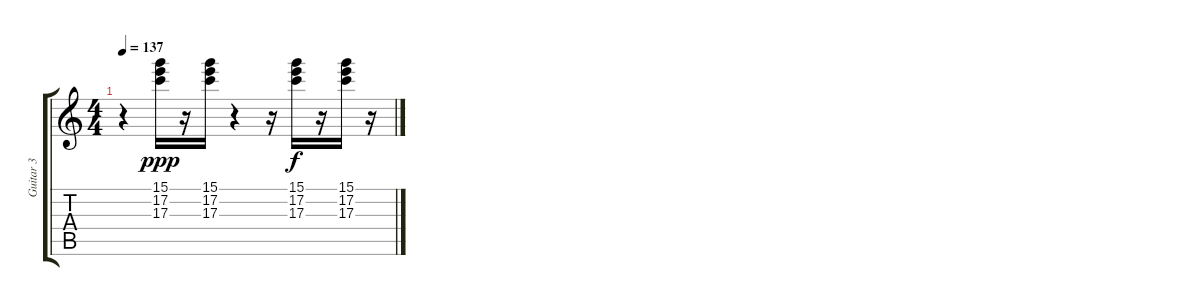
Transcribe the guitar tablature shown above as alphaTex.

\track ("Guitar 3" "Guitar 3") {instrument overdrivenguitar}
\staff {score tabs}
\tuning (E4 B3 G3 D3 A2 E2) {hide}
\ts (4 4)
\tempo 137
\clef g2
\ks c
r.4{dy pp} (15.1 17.2 17.3).16{dy ppp} r.16 (15.1 17.2 17.3).16 r.4 r.16 (15.1 17.2 17.3).16{dy f} r.16 (15.1 17.2 17.3).16 r.16
